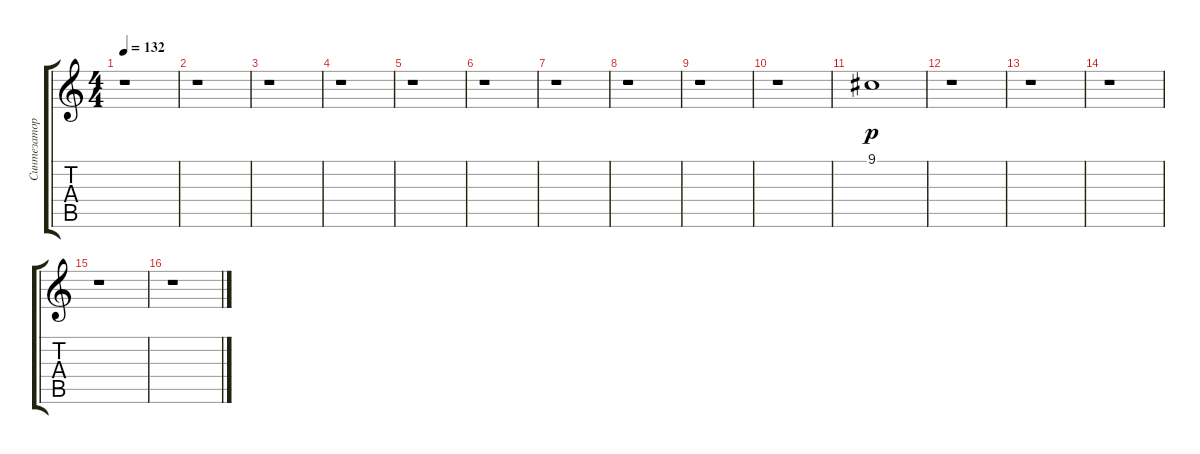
\track ("Синтезатор" "Синтезатор") {instrument lead1square}
\staff {score tabs}
\tuning (E4 B3 G3 D3 A2 E2) {hide}
\ts (4 4)
\tempo 132
\clef g2
\ks c
r.1{dy mp} |
r.1 |
r.1 |
r.1 |
r.1 |
r.1 |
r.1 |
r.1 |
r.1 |
r.1 |
9.1.1{dy p} |
r.1 |
r.1 |
r.1 |
r.1 |
r.1
